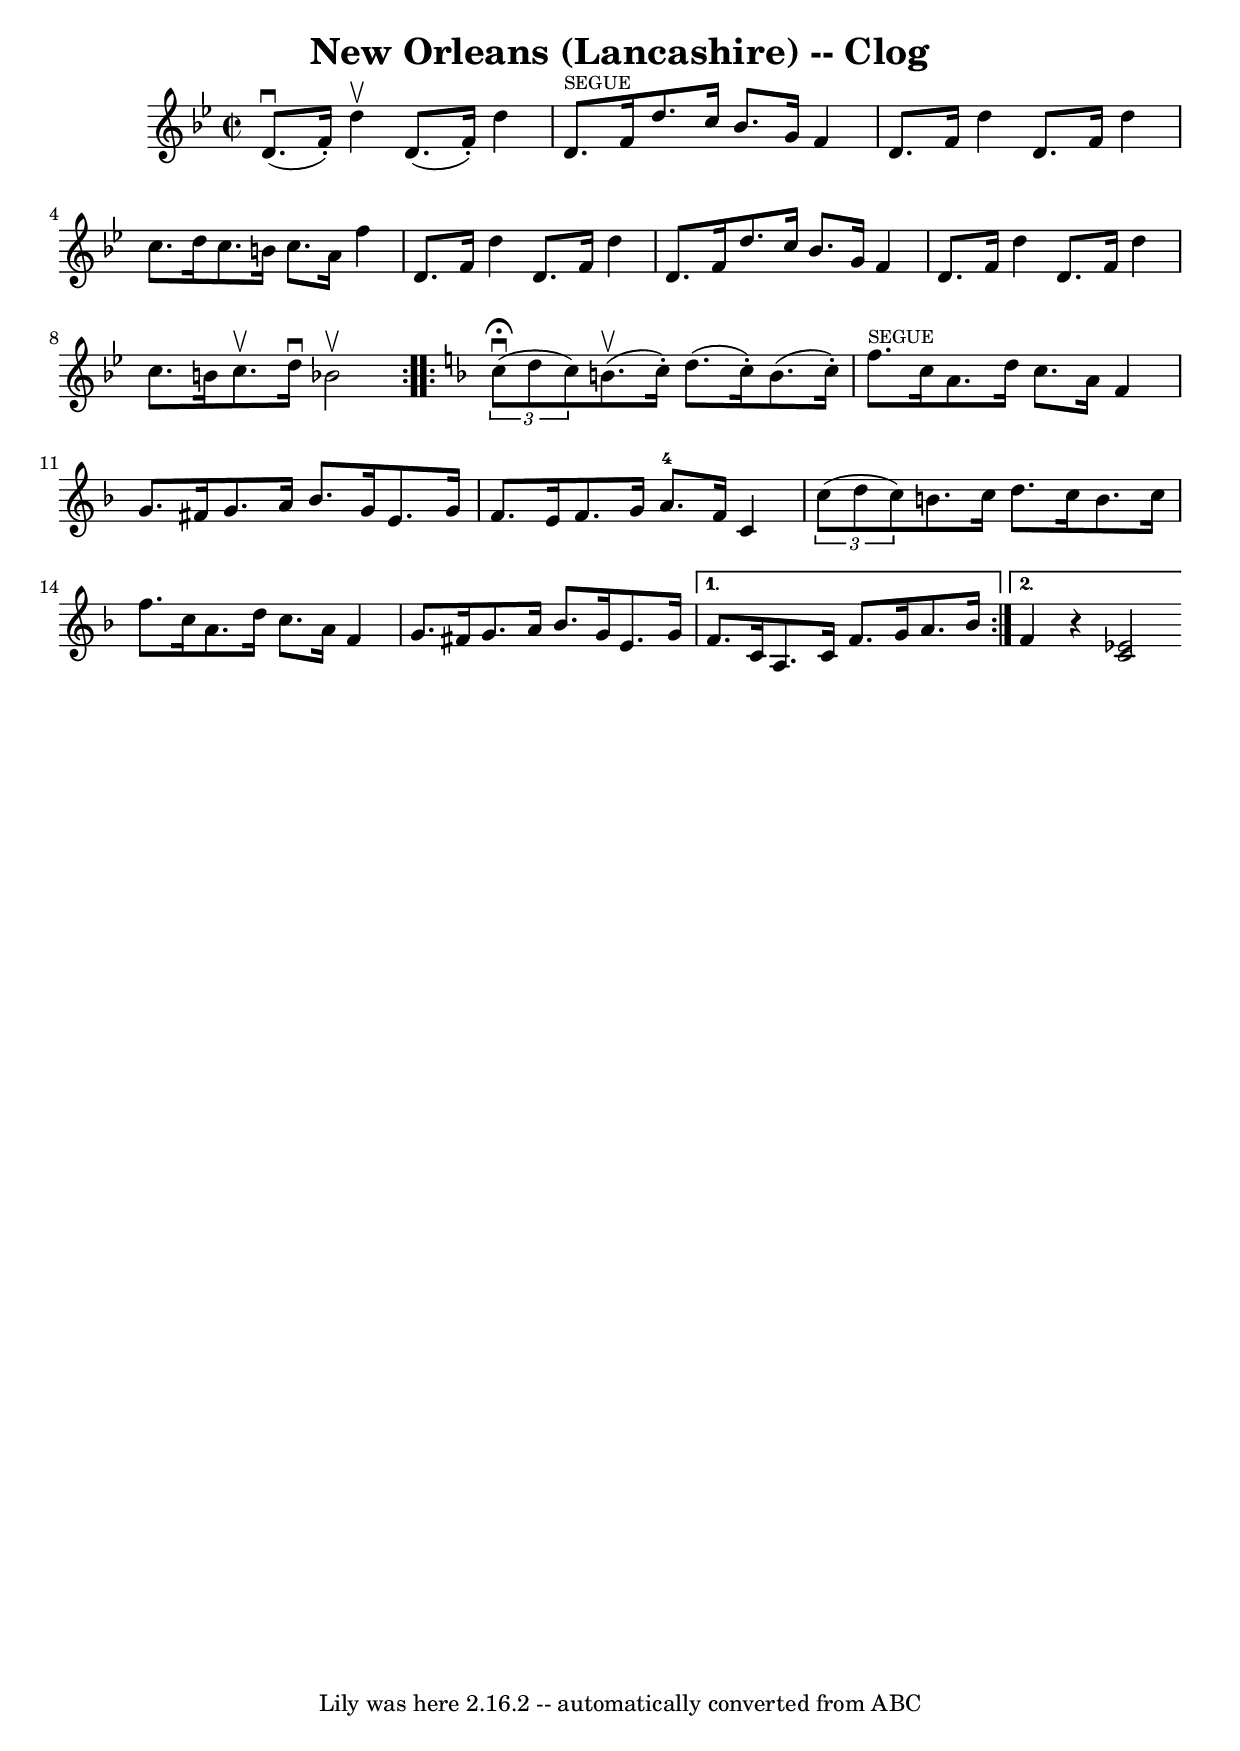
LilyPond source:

\version "2.16.2"
\include "Mammoth.ily"
\header {
  %% book = "Ryan's Mammoth Collection"
 crossRefNumber = "1"
 footnotes = "\\\\"
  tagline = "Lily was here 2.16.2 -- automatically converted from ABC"
  title = "New Orleans (Lancashire) -- Clog"

}
voicedefault =  {



  \repeat volta 2 {

    \override Staff.TimeSignature #'style = #'C
    \time 2/2      \key bes \major d'8.^\downbow(f'16-.) d''4^\upbow d'8. (f'16-.) d''4     |
 d'8.^\segue f'16 d''8. c''16 bes'8. g'16 f'4     |
 d'8. f'16 d''4 d'8. f'16 d''4     |
 c''8. d''16 c''8. b'16 c''8. a'16 f''4    |
 d'8. f'16 d''4 d'8. f'16 d''4    |
 d'8. f'16 d''8. c''16 bes'8. g'16 f'4     |
 d'8. f'16 d''4 d'8. f'16 d''4     |
 c''8. b'16 c''8.^\upbow   
 d''16^\downbow bes'!2^\upbow   
  }   
  \key f \major
  
  \repeat volta 2 {
    
    \times 2/3 { c''8^\fermata^\downbow(d''8 c''8) 
	       } b'8.^\upbow( c''16-.) d''8. (c''16-.) b'8. (c''16-.)    |
 f''8.^\segue c''16 a'8. d''16 c''8. a'16 f'4    |
 g'8. fis'16 g'8. a'16 bes'8. g'16 e'8. g'16     |
 f'8. e'16 f'8. g'16 a'8.-4 f'16 c'4     |
    \times 2/3 { 
 c''8 (d''8 c''8) 
    } b'8. c''16 d''8. c''16 b'8. c''16     |
 f''8. c''16 a'8. d''16 c''8. a'16 f'4     |
 g'8. fis'16 g'8. a'16 bes'8. g'16 e'8. g'16   
    
  } \alternative{{ f'8. c'16 a8. c'16 f'8. g'16 a'8.    
		 bes'16     		 } { f'4    r4 << ees'2 c'2   >>     \bar " |."   
		   }
	       }

}

\score{
  <<

    \context Staff="default"
    {
      \voicedefault 
      
    }

  >>
  \layout {
    
  }
  \midi {
  }

}
